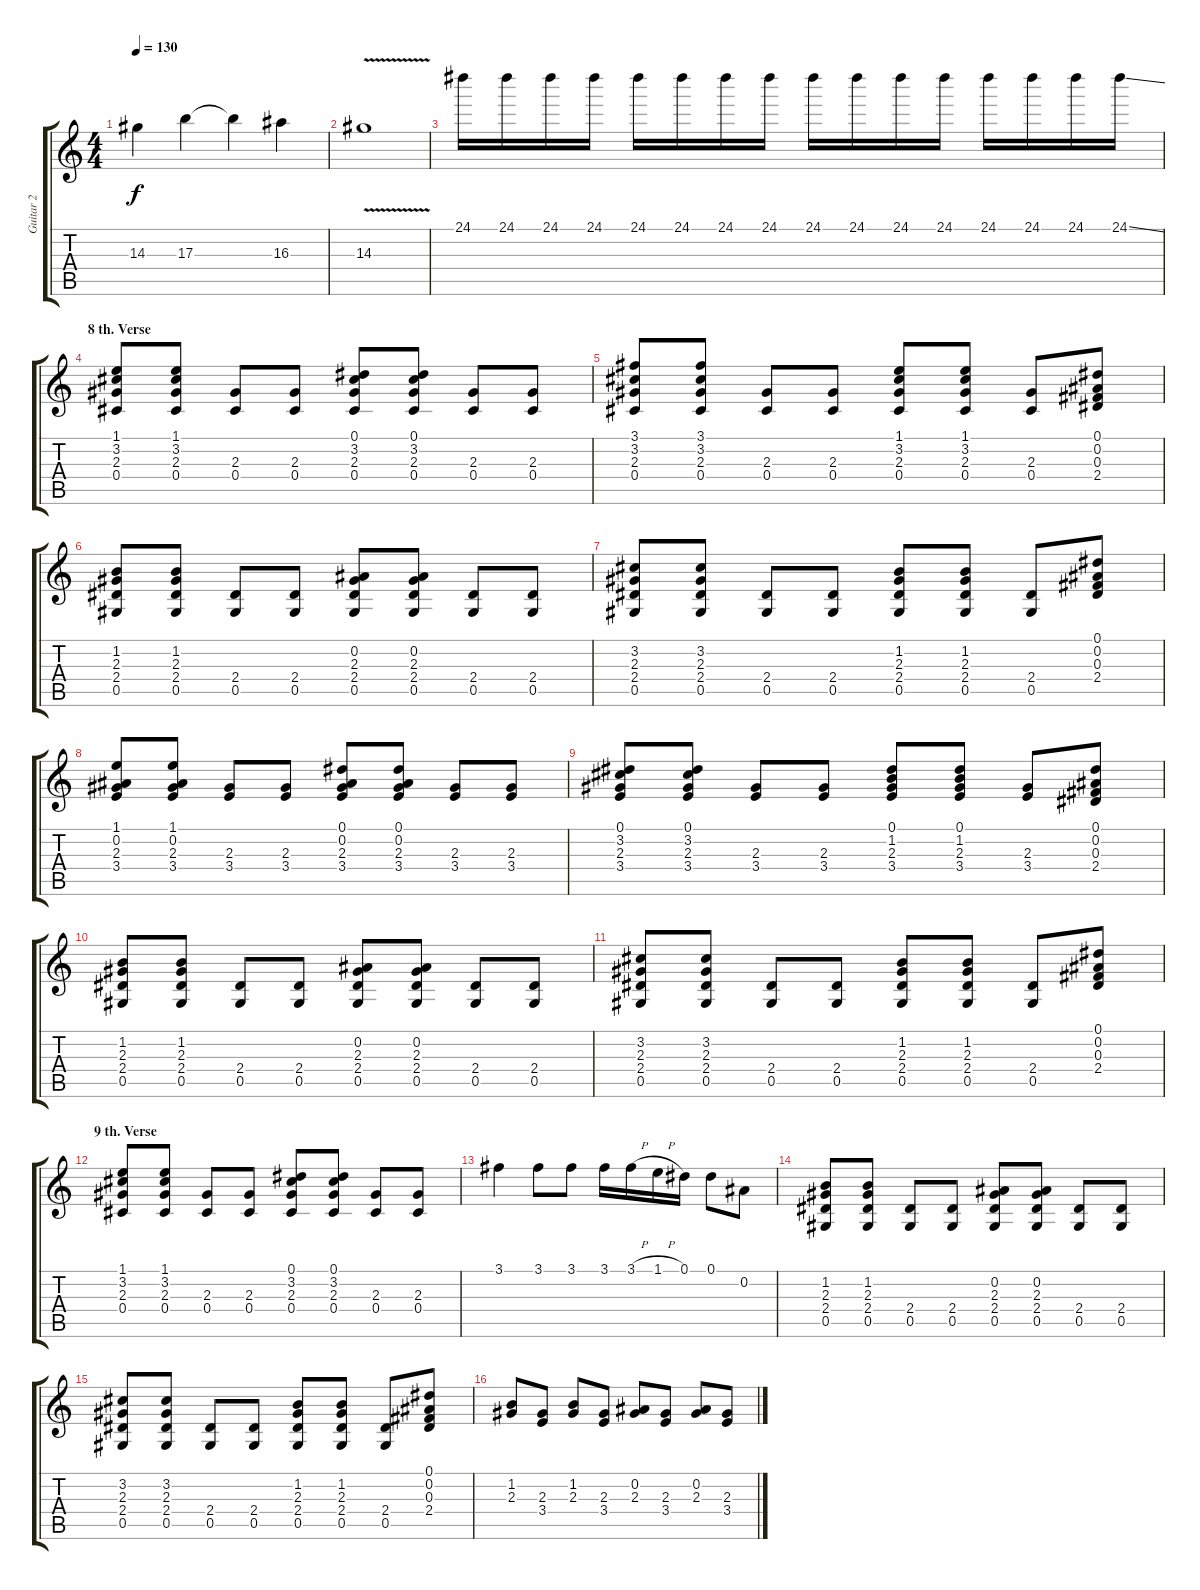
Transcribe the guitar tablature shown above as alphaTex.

\track ("Guitar 2" "Guitar 2") {instrument overdrivenguitar}
\staff {score tabs}
\tuning (Eb4 Bb3 Gb3 Db3 Ab2 Eb2) {hide}
\ts (4 4)
\tempo 130
\clef g2
\ks c
14.3.4{dy f} 17.3.4 17.3{t}.4 16.3.4 |
14.3{v}.1 |
24.1.16 24.1.16 24.1.16 24.1.16 24.1.16 24.1.16 24.1.16 24.1.16 24.1.16 24.1.16 24.1.16 24.1.16 24.1.16 24.1.16 24.1.16 24.1{ss}.16 |
\section ("" "8 th. Verse")
(1.1 3.2 2.3 0.4).8 (1.1 3.2 2.3 0.4).8 (2.3 0.4).8 (2.3 0.4).8 (0.1 3.2 2.3 0.4).8 (0.1 3.2 2.3 0.4).8 (2.3 0.4).8 (2.3 0.4).8 |
(3.1 3.2 2.3 0.4).8 (3.1 3.2 2.3 0.4).8 (2.3 0.4).8 (2.3 0.4).8 (1.1 3.2 2.3 0.4).8 (1.1 3.2 2.3 0.4).8 (2.3 0.4).8 (0.1 0.2 0.3 2.4).8 |
(1.2 2.3 2.4 0.5).8 (1.2 2.3 2.4 0.5).8 (2.4 0.5).8 (2.4 0.5).8 (0.2 2.3 2.4 0.5).8 (0.2 2.3 2.4 0.5).8 (2.4 0.5).8 (2.4 0.5).8 |
(3.2 2.3 2.4 0.5).8 (3.2 2.3 2.4 0.5).8 (2.4 0.5).8 (2.4 0.5).8 (1.2 2.3 2.4 0.5).8 (1.2 2.3 2.4 0.5).8 (2.4 0.5).8 (0.1 0.2 0.3 2.4).8 |
(1.1 0.2 2.3 3.4).8 (1.1 0.2 2.3 3.4).8 (2.3 3.4).8 (2.3 3.4).8 (0.1 0.2 2.3 3.4).8 (0.1 0.2 2.3 3.4).8 (2.3 3.4).8 (2.3 3.4).8 |
(0.1 3.2 2.3 3.4).8 (0.1 3.2 2.3 3.4).8 (2.3 3.4).8 (2.3 3.4).8 (0.1 1.2 2.3 3.4).8 (0.1 1.2 2.3 3.4).8 (2.3 3.4).8 (0.1 0.2 0.3 2.4).8 |
(1.2 2.3 2.4 0.5).8 (1.2 2.3 2.4 0.5).8 (2.4 0.5).8 (2.4 0.5).8 (0.2 2.3 2.4 0.5).8 (0.2 2.3 2.4 0.5).8 (2.4 0.5).8 (2.4 0.5).8 |
(3.2 2.3 2.4 0.5).8 (3.2 2.3 2.4 0.5).8 (2.4 0.5).8 (2.4 0.5).8 (1.2 2.3 2.4 0.5).8 (1.2 2.3 2.4 0.5).8 (2.4 0.5).8 (0.1 0.2 0.3 2.4).8 |
\section ("" "9 th. Verse")
(1.1 3.2 2.3 0.4).8 (1.1 3.2 2.3 0.4).8 (2.3 0.4).8 (2.3 0.4).8 (0.1 3.2 2.3 0.4).8 (0.1 3.2 2.3 0.4).8 (2.3 0.4).8 (2.3 0.4).8 |
3.1.4 3.1.8 3.1.8 3.1.16 3.1{h}.16 1.1{h}.16 0.1.16 0.1.8 0.2.8 |
(1.2 2.3 2.4 0.5).8 (1.2 2.3 2.4 0.5).8 (2.4 0.5).8 (2.4 0.5).8 (0.2 2.3 2.4 0.5).8 (0.2 2.3 2.4 0.5).8 (2.4 0.5).8 (2.4 0.5).8 |
(3.2 2.3 2.4 0.5).8 (3.2 2.3 2.4 0.5).8 (2.4 0.5).8 (2.4 0.5).8 (1.2 2.3 2.4 0.5).8 (1.2 2.3 2.4 0.5).8 (2.4 0.5).8 (0.1 0.2 0.3 2.4).8 |
(1.2 2.3).8 (2.3 3.4).8 (1.2 2.3).8 (2.3 3.4).8 (0.2 2.3).8 (2.3 3.4).8 (0.2 2.3).8 (2.3 3.4).8
